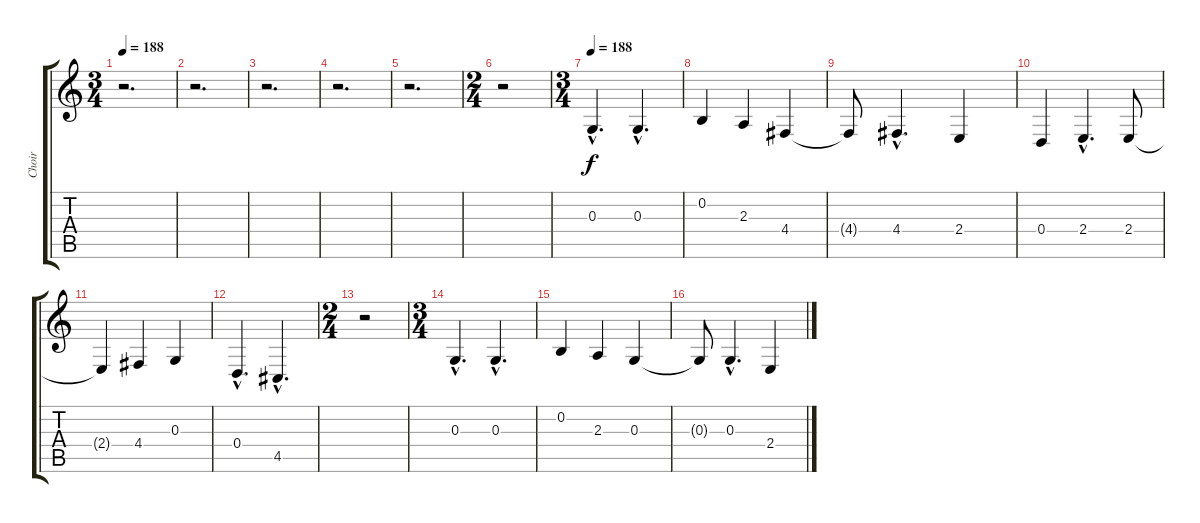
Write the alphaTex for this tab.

\track ("Choir" "Choir") {instrument choiraahs}
\staff {score tabs}
\tuning (E4 B3 G3 D3 A2 E2) {hide}
\ts (3 4)
\tempo 188
\clef g2
\ks c
r.2{d dy f} |
r.2{d} |
r.2{d} |
r.2{d} |
r.2{d} |
\ts (2 4)
r.2 |
\ts (3 4)
\tempo 188
0.3{hac}.4{d volume 15} 0.3{hac}.4{d} |
0.2.4 2.3.4 4.4.4 |
4.4{t}.8 4.4{hac}.4{d} 2.4.4 |
0.4.4 2.4{hac}.4{d} 2.4.8 |
2.4{t}.4 4.4.4 0.3.4 |
0.4{hac}.4{d} 4.5{hac}.4{d} |
\ts (2 4)
r.2 |
\ts (3 4)
0.3{hac}.4{d} 0.3{hac}.4{d} |
0.2.4 2.3.4 0.3.4 |
0.3{t}.8 0.3{hac}.4{d} 2.4.4
